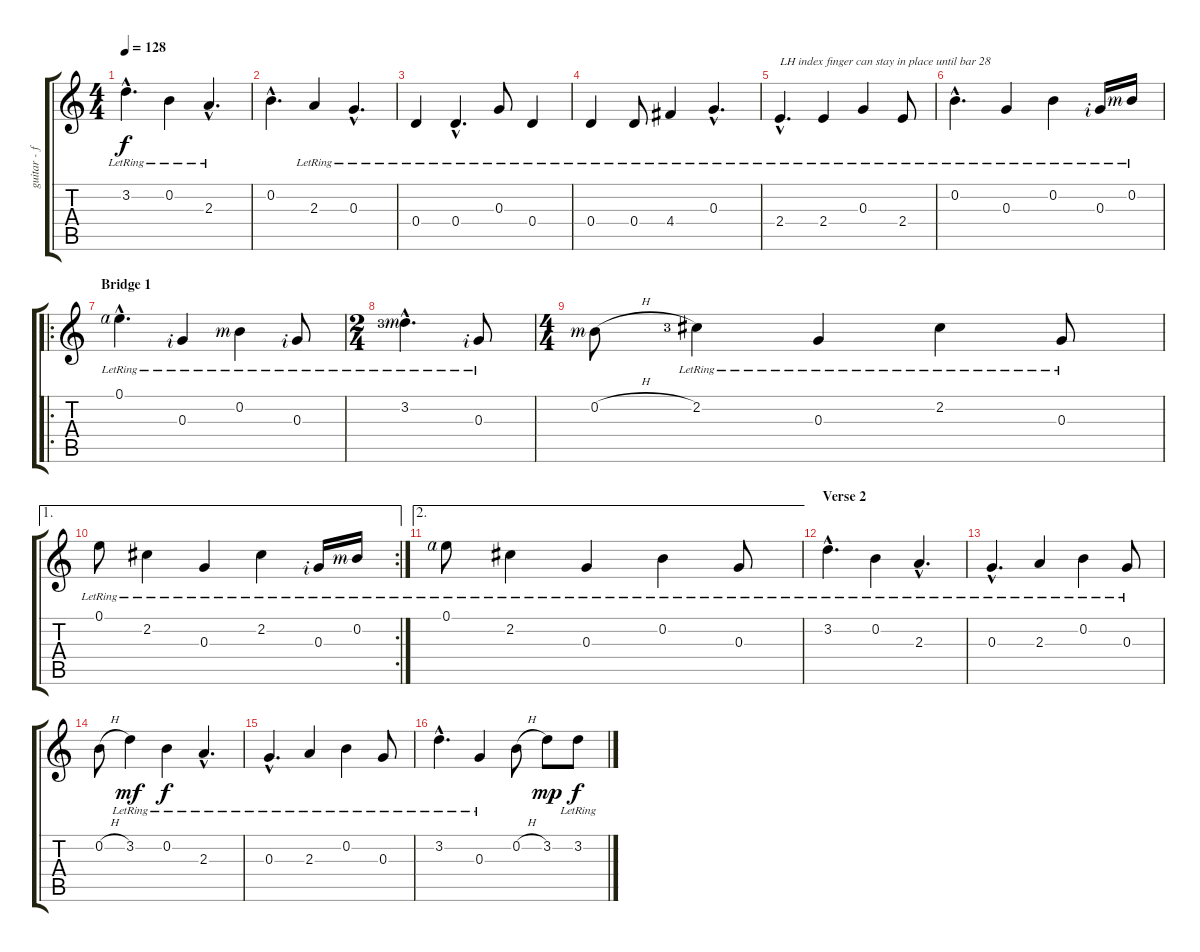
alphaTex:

\track ("guitar - fingers" "guitar - f") {instrument acousticguitarsteel}
\staff {score tabs}
\tuning (E4 B3 G3 D3 A2 E2) {hide}
\ts (4 4)
\tempo 128
\clef g2
\ks c
3.2{hac lr}.4{d dy f} 0.2{lr}.4 2.3{hac lr}.4{d} |
0.2{hac}.4{d} 2.3{lr}.4 0.3{hac lr}.4{d} |
0.4{lr}.4 0.4{hac lr}.4{d} 0.3{lr}.8 0.4{lr}.4 |
0.4{lr}.4 0.4{lr}.8 4.4{lr}.4 0.3{hac lr}.4{d} |
2.4{hac lr}.4{d txt "LH index finger can stay in place until bar 28"} 2.4{lr}.4 0.3{lr}.4 2.4{lr}.8 |
0.2{hac lr}.4{d} 0.3{lr}.4 0.2{lr}.4 0.3{lr rf 2}.16 0.2{lr rf 3}.16 |
\ro
\section ("" "Bridge 1")
0.1{hac lr rf 4}.4{d} 0.3{lr rf 2}.4 0.2{lr rf 3}.4 0.3{lr rf 2}.8 |
\ts (2 4)
3.2{hac lr lf 4 rf 3}.4{d} 0.3{lr rf 2}.8 |
\ts (4 4)
0.2{h rf 3}.8 2.2{lr lf 4}.4 0.3{lr}.4 2.2{lr}.4 0.3{lr}.8 |
\ae 1
\rc 2
0.1{lr}.8 2.2{lr}.4 0.3{lr}.4 2.2{lr}.4 0.3{lr rf 2}.16 0.2{lr rf 3}.16 |
\ae 2
0.1{lr rf 4}.8 2.2{lr}.4 0.3{lr}.4 0.2{lr}.4 0.3{lr}.8 |
\section ("" "Verse 2")
3.2{hac lr}.4{d} 0.2{lr}.4 2.3{hac lr}.4{d} |
0.3{hac lr}.4{d} 2.3{lr}.4 0.2{lr}.4 0.3{lr}.8 |
0.2{h}.8 3.2{lr}.4{dy mf} 0.2{lr}.4{dy f} 2.3{hac lr}.4{d} |
0.3{hac lr}.4{d} 2.3{lr}.4 0.2{lr}.4 0.3{lr}.8 |
3.2{hac lr}.4{d} 0.3{lr}.4 0.2{h}.8 3.2.8{dy mp} 3.2{lr}.8{dy f}
